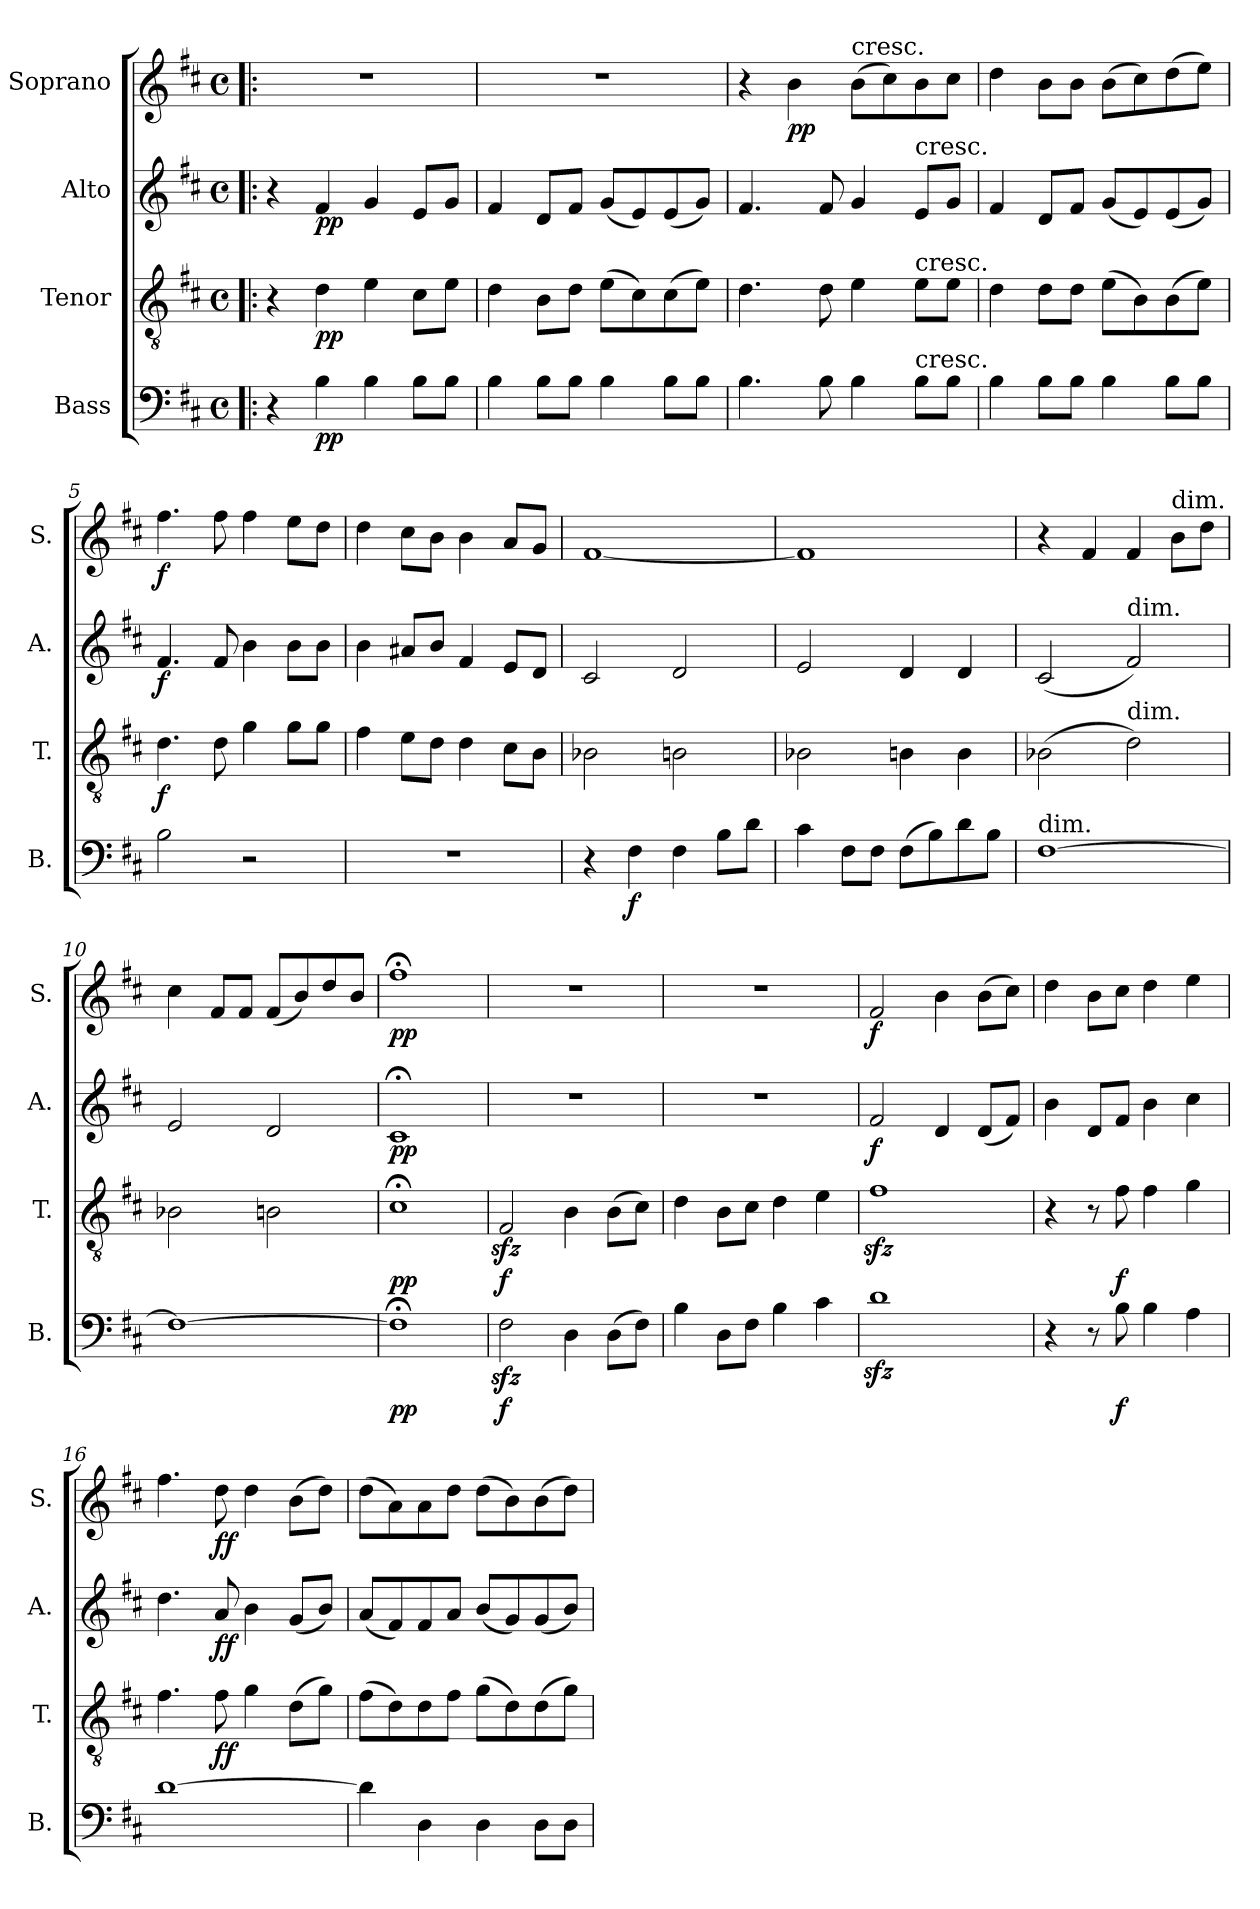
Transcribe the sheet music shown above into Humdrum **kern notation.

**kern	**dynam	**kern	**dynam	**kern	**dynam	**kern	**dynam
*part4	*part4	*part3	*part3	*part2	*part2	*part1	*part1
*staff4	*staff4	*staff3	*staff3	*staff2	*staff2	*staff1	*staff1
*I"Bass	*	*I"Tenor	*	*I"Alto	*	*I"Soprano	*
*I'B.	*	*I'T.	*	*I'A.	*	*I'S.	*
*clefF4	*	*clefGv2	*	*clefG2	*	*clefG2	*
*k[f#c#]	*	*k[f#c#]	*	*k[f#c#]	*	*k[f#c#]	*
*M4/4	*	*M4/4	*	*M4/4	*	*M4/4	*
*met(c)	*	*met(c)	*	*met(c)	*	*met(c)	*
*MM120	*	*MM120	*	*MM120	*	*MM120	*
=1!|:	=1!|:	=1!|:	=1!|:	=1!|:	=1!|:	=1!|:	=1!|:
4r	.	4r	.	4r	.	1r	.
!	!LO:DY:b	!	!LO:DY:b	!	!LO:DY:b	!	!
4B\	pp	4d\	pp	4f#/	pp	.	.
4B\	.	4e\	.	4g/	.	.	.
8B\L	.	8c#\L	.	8e/L	.	.	.
8B\J	.	8e\J	.	8g/J	.	.	.
=2	=2	=2	=2	=2	=2	=2	=2
4B\	.	4d\	.	4f#/	.	1r	.
8B\L	.	8B\L	.	8d/L	.	.	.
8B\J	.	8d\J	.	8f#/J	.	.	.
4B\	.	(>8e\L	.	(<8g/L	.	.	.
.	.	8c#\)	.	8e/)	.	.	.
8B\L	.	(>8c#\	.	(<8e/	.	.	.
8B\J	.	8e\J)	.	8g/J)	.	.	.
=3	=3	=3	=3	=3	=3	=3	=3
4.B\	.	4.d\	.	4.f#/	.	4r	.
!	!	!	!	!	!	!	!LO:DY:b
!	!	!	!	!	!	!	!LO:DY:n=1:b
.	.	.	.	.	.	4b\	p p
8B\	.	8d\	.	8f#/	.	.	.
!	!	!	!	!	!	!LO:TX:a:t=cresc.	!
4B\	.	4e\	.	4g/	.	(>8b\L	.
.	.	.	.	.	.	8cc#\)	.
!	!	!	!	!LO:TX:a:t=cresc.	!	!	!
!	!	!LO:TX:a:t=cresc.	!	!	!	!	!
!LO:TX:a:t=cresc.	!	!	!	!	!	!	!
8B\L	.	8e\L	.	8e/L	.	8b\	.
8B\J	.	8e\J	.	8g/J	.	8cc#\J	.
=4	=4	=4	=4	=4	=4	=4	=4
4B\	.	4d\	.	4f#/	.	4dd\	.
8B\L	.	8d\L	.	8d/L	.	8b\L	.
8B\J	.	8d\J	.	8f#/J	.	8b\J	.
4B\	.	(>8e\L	.	(<8g/L	.	(>8b\L	.
.	.	8B\)	.	8e/)	.	8cc#\)	.
8B\L	.	(>8B\	.	(<8e/	.	(>8dd\	.
8B\J	.	8e\J)	.	8g/J)	.	8ee\J)	.
=5	=5	=5	=5	=5	=5	=5	=5
!	!	!	!LO:DY:b	!	!LO:DY:b	!	!LO:DY:b
2B\	.	4.d\	f	4.f#/	f	4.ff#\	f
.	.	8d\	.	8f#/	.	8ff#\	.
2r	.	4g\	.	4b\	.	4ff#\	.
.	.	8g\L	.	8b\L	.	8ee\L	.
.	.	8g\J	.	8b\J	.	8dd\J	.
!!LO:LB:g=z
=6	=6	=6	=6	=6	=6	=6	=6
1r	.	4f#\	.	4b\	.	4dd\	.
.	.	8e\L	.	8a#X/L	.	8cc#\L	.
.	.	8d\J	.	8b/J	.	8b\J	.
.	.	4d\	.	4f#/	.	4b\	.
.	.	8c#\L	.	8e/L	.	8a/L	.
.	.	8B\J	.	8d/J	.	8g/J	.
=7	=7	=7	=7	=7	=7	=7	=7
4r	.	2B-X\	.	2c#/	.	[1f#	.
!	!LO:DY:b	!	!	!	!	!	!
4F#\	f	.	.	.	.	.	.
4F#\	.	2Bn\	.	2d/	.	.	.
8B\L	.	.	.	.	.	.	.
8d\J	.	.	.	.	.	.	.
=8	=8	=8	=8	=8	=8	=8	=8
4c#\	.	2B-X\	.	2e/	.	1f#]	.
8F#\L	.	.	.	.	.	.	.
8F#\J	.	.	.	.	.	.	.
(>8F#\L	.	4Bn\	.	4d/	.	.	.
8B\)	.	.	.	.	.	.	.
8d\	.	4B\	.	4d/	.	.	.
8B\J	.	.	.	.	.	.	.
=9	=9	=9	=9	=9	=9	=9	=9
!LO:TX:a:t=dim.	!	!	!	!	!	!	!
[1F#	.	(>2B-X\	.	(<2c#/	.	4r	.
.	.	.	.	.	.	4f#/	.
!	!	!	!	!LO:TX:a:t=dim.	!	!	!
!	!	!LO:TX:a:t=dim.	!	!	!	!	!
.	.	2d\)	.	2f#/)	.	4f#/	.
!	!	!	!	!	!	!LO:TX:a:t=dim.	!
.	.	.	.	.	.	8b\L	.
.	.	.	.	.	.	8dd\J	.
=10	=10	=10	=10	=10	=10	=10	=10
1F#_	.	2B-X\	.	2e/	.	4cc#\	.
.	.	.	.	.	.	8f#/L	.
.	.	.	.	.	.	8f#/J	.
.	.	2Bn\	.	2d/	.	(<8f#/L	.
.	.	.	.	.	.	8b/)	.
.	.	.	.	.	.	8dd/	.
.	.	.	.	.	.	8b/J	.
=11	=11	=11	=11	=11	=11	=11	=11
!	!LO:DY:b	!	!LO:DY:b	!	!LO:DY:b	!	!LO:DY:b
1F#;<]	pp	1c#;<	pp	1c#;<	pp	1ff#;<	pp
=12	=12	=12	=12	=12	=12	=12	=12
!	!LO:DY:b	!	!LO:DY:b	!	!	!	!
2F#zz<\	f	2F#zz</	f	1r	.	1r	.
4D\	.	4B\	.	.	.	.	.
(>8D\L	.	(>8B\L	.	.	.	.	.
8F#\J)	.	8c#\J)	.	.	.	.	.
!!LO:PB:g=z
=13	=13	=13	=13	=13	=13	=13	=13
4B\	.	4d\	.	1r	.	1r	.
8D\L	.	8B\L	.	.	.	.	.
8F#\J	.	8c#\J	.	.	.	.	.
4B\	.	4d\	.	.	.	.	.
4c#\	.	4e\	.	.	.	.	.
=14	=14	=14	=14	=14	=14	=14	=14
!	!	!	!	!	!LO:DY:b	!	!LO:DY:b
1dzz<	.	1f#zz<	.	2f#/	f	2f#/	f
.	.	.	.	4d/	.	4b\	.
.	.	.	.	(<8d/L	.	(>8b\L	.
.	.	.	.	8f#/J)	.	8cc#\J)	.
=15	=15	=15	=15	=15	=15	=15	=15
4r	.	4r	.	4b\	.	4dd\	.
8r	.	8r	.	8d/L	.	8b\L	.
!	!LO:DY:b	!	!LO:DY:b	!	!	!	!
8B\	f	8f#\	f	8f#/J	.	8cc#\J	.
4B\	.	4f#\	.	4b\	.	4dd\	.
4A\	.	4g\	.	4cc#\	.	4ee\	.
=16	=16	=16	=16	=16	=16	=16	=16
[1d	.	4.f#\	.	4.dd\	.	4.ff#\	.
!	!	!	!LO:DY:b	!	!LO:DY:b	!	!LO:DY:b
.	.	8f#\	ff	8a/	ff	8dd\	ff
.	.	4g\	.	4b\	.	4dd\	.
.	.	(>8d\L	.	(<8g/L	.	(>8b\L	.
.	.	8g\J)	.	8b/J)	.	8dd\J)	.
=17	=17	=17	=17	=17	=17	=17	=17
4d\]	.	(>8f#\L	.	(<8a/L	.	(>8dd\L	.
.	.	8d\)	.	8f#/)	.	8a\)	.
4D\	.	8d\	.	8f#/	.	8a\	.
.	.	8f#\J	.	8a/J	.	8dd\J	.
4D\	.	(>8g\L	.	(<8b/L	.	(>8dd\L	.
.	.	8d\)	.	8g/)	.	8b\)	.
8D\L	.	(>8d\	.	(<8g/	.	(>8b\	.
8D\J	.	8g\J)	.	8b/J)	.	8dd\J)	.
=	=	=	=	=	=	=	=
*-	*-	*-	*-	*-	*-	*-	*-
